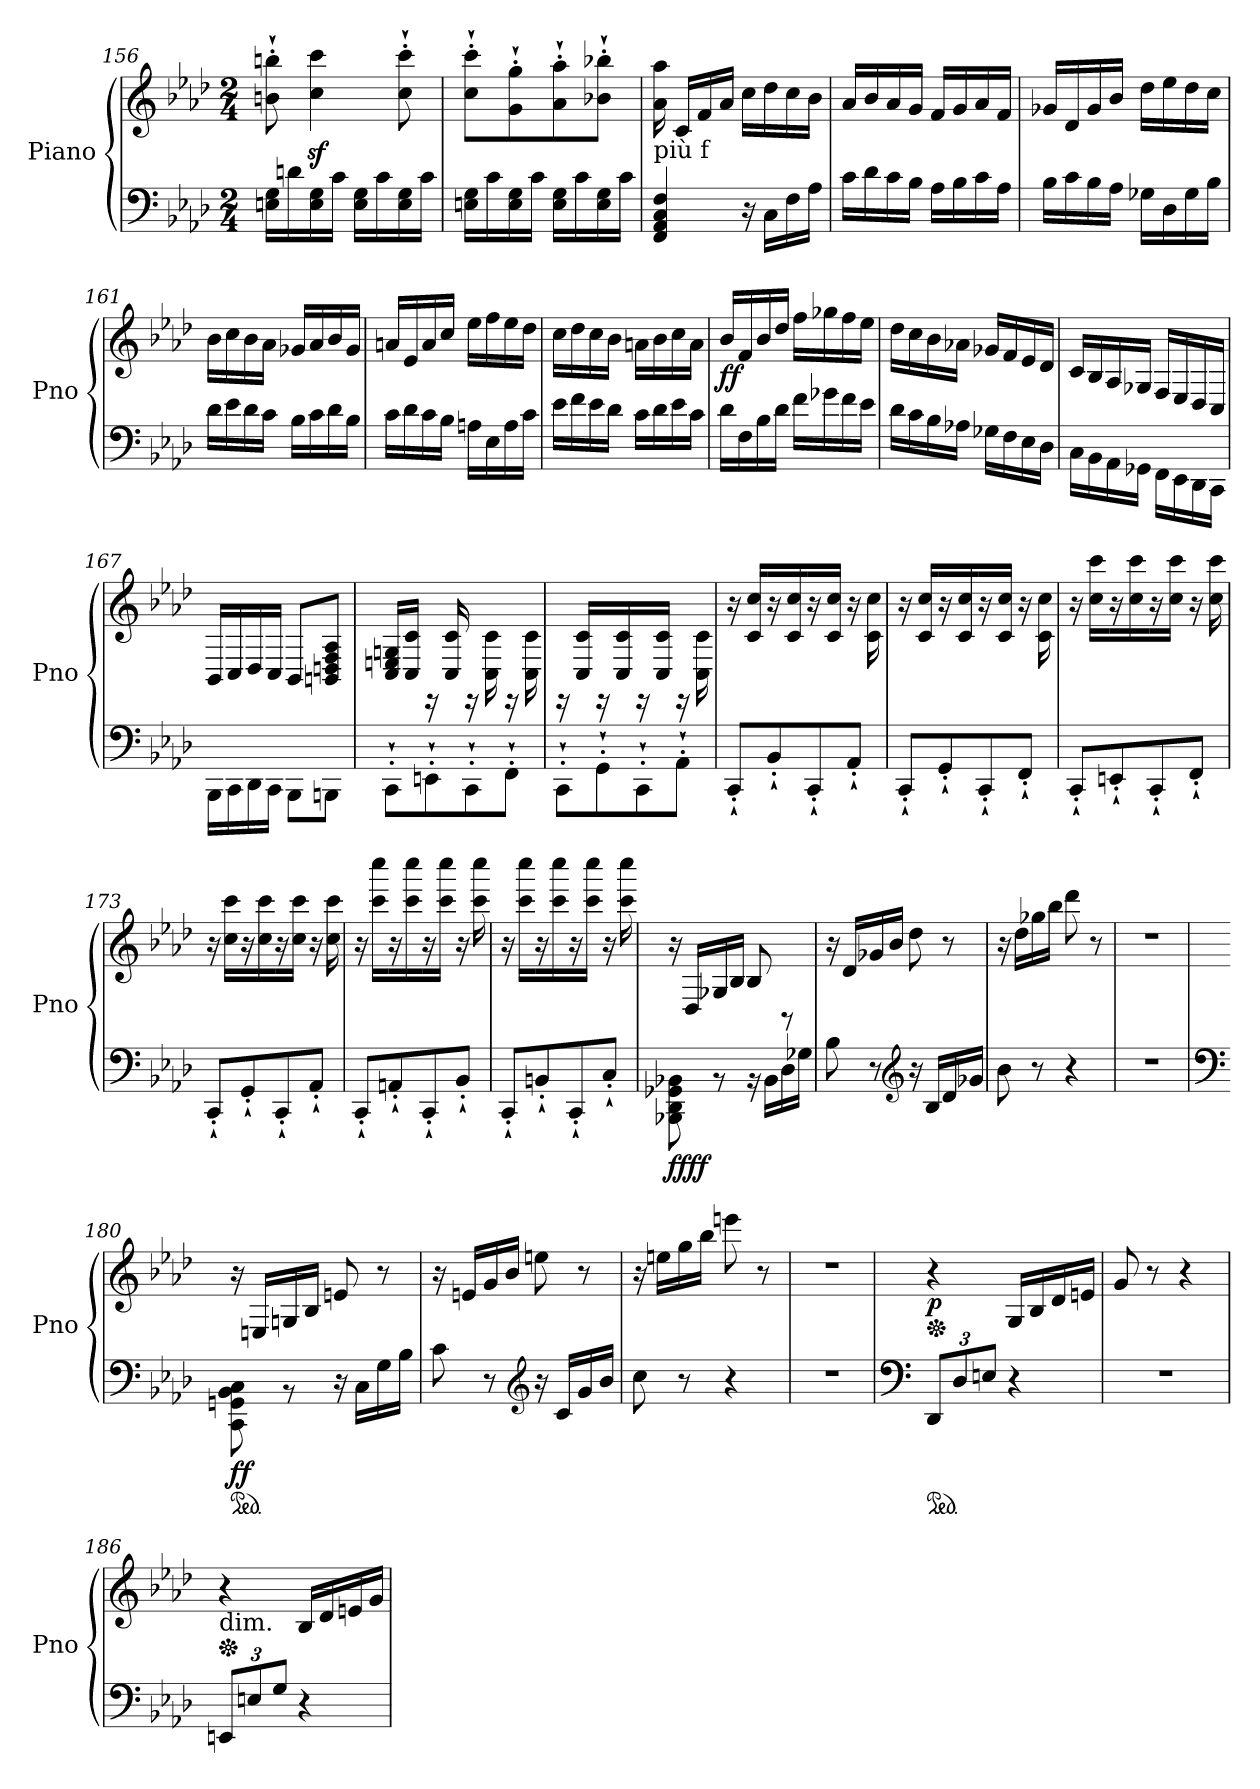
**kern	**kern	**dynam
*part1	*part1	*part1
*staff2	*staff1	*staff1/2
*I"Piano	*	*
*I'Pno	*	*
*clefF4	*clefG2	*
*k[b-e-a-d-]	*k[b-e-a-d-]	*
*A-:	*A-:	*
*M2/4	*M2/4	*
=156	=156	=156
16En\ 16G\LL	8bn\'` 8bbn\'`	.
16dn\	.	.
16E\ 16G\	4cc\z< 4ccc\z<	.
16c\JJ	.	.
16E\ 16G\LL	.	.
16c\	.	.
16E\ 16G\	8cc\'` 8ccc\'`	.
16c\JJ	.	.
=157	=157	=157
16En\ 16G\LL	8cc\'` 8ccc\'`L	.
16c\	.	.
16E\ 16G\	8g\'` 8gg\'`	.
16c\JJ	.	.
16E\ 16G\LL	8a-\'` 8aa-\'`	.
16c\	.	.
16E\ 16G\	8b-X\'` 8bb-X\'`J	.
16c\JJ	.	.
=158	=158	=158
!	!LO:TX:b:t=più f	!
4FF/ 4AA-/ 4C/ 4F/	16a-\ 16aa-\	.
.	16c/LL	.
.	16f/	.
.	16a-/JJ	.
16r	16cc\LL	.
16C\LL	16dd-\	.
16F\	16cc\	.
16A-\JJ	16b-\JJ	.
!!LO:LB:g=z
=159	=159	=159
16c\LL	16a-/LL	.
16d-\	16b-/	.
16c\	16a-/	.
16B-\JJ	16g/JJ	.
16A-\LL	16f/LL	.
16B-\	16g/	.
16c\	16a-/	.
16A-\JJ	16f/JJ	.
=160	=160	=160
16B-\LL	16g-X/LL	.
16c\	16d-/	.
16B-\	16g-/	.
16A-\JJ	16b-/JJ	.
16G-X\LL	16dd-\LL	.
16D-\	16ee-\	.
16G-\	16dd-\	.
16B-\JJ	16cc\JJ	.
=161	=161	=161
16d-\LL	16b-\LL	.
16e-\	16cc\	.
16d-\	16b-\	.
16c\JJ	16a-\JJ	.
16B-\LL	16g-X/LL	.
16c\	16a-/	.
16d-\	16b-/	.
16B-\JJ	16g-/JJ	.
=162	=162	=162
16c\LL	16an/LL	.
16d-\	16e-/	.
16c\	16a/	.
16B-\JJ	16cc/JJ	.
16An\LL	16ee-\LL	.
16E-\	16ff\	.
16A\	16ee-\	.
16c\JJ	16dd-\JJ	.
!!LO:LB:g=z
=163	=163	=163
16e-\LL	16cc\LL	.
16f\	16dd-\	.
16e-\	16cc\	.
16d-\JJ	16b-\JJ	.
16c\LL	16an\LL	.
16d-\	16b-\	.
16e-\	16cc\	.
16c\JJ	16a\JJ	.
=164	=164	=164
!	!	!LO:DY:b
16d-\LL	16b-/LL	ff
16F\	16f/	.
16B-\	16b-/	.
16d-\JJ	16dd-/JJ	.
16f\LL	16ff\LL	.
16g-X\	16gg-X\	.
16f\	16ff\	.
16e-\JJ	16ee-\JJ	.
=165	=165	=165
16d-\LL	16dd-\LL	.
16c\	16cc\	.
16B-\	16b-\	.
16A-X\JJ	16a-X\JJ	.
16G-X\LL	16g-X/LL	.
16F\	16f/	.
16E-\	16e-/	.
16D-\JJ	16d-/JJ	.
=166	=166	=166
16C\LL	16c/LL	.
16BB-\	16B-/	.
16AA-\	16A-/	.
16GG-X\JJ	16G-X/JJ	.
16FF\LL	16F/LL	.
16EE-\	16E-/	.
16DD-\	16D-/	.
16CC\JJ	16C/JJ	.
!!LO:PB:g=z
=167	=167	=167
16BBB-\LL	16BB-/LL	.
16CC\	16C/	.
16DD-\	16D-/	.
16CC\JJ	16C/JJ	.
8BBB-\L	8BB-/L	.
8BBBn\J	8BBn/ 8Dn/ 8F/ 8A-/J	.
=168	=168	=168
*	*^	*
8CC'`\L	16ryy	16C/ 16En/ 16Gn/LL	.
.	16ryy	16C/ 16c/JJ	.
8EEn'`\	16rEE	16ryy	.
.	16ryy	16C/ 16c/	.
8CC'`\	16rEE	16ryy	.
.	16ryy	16C\ 16c\	.
8FF'`\J	16rEE	16ryy	.
.	16ryy	16C\ 16c\	.
=169	=169	=169	=169
8CC'`\L	16rEE	16ryy	.
.	16ryy	16C/ 16c/LL	.
8GG'`\	16rEE	16ryy	.
.	16ryy	16C/ 16c/	.
8CC'`\	16rEE	16ryy	.
.	16ryy	16C/ 16c/JJ	.
8AA-'`\J	16rEE	16ryy	.
.	16ryy	16C\ 16c\	.
=170	=170	=170	=170
8CC'`/L	16r	16ryy	.
.	16ryy	16c/ 16cc/LL	.
8BB-'`/	16r	16ryy	.
.	16ryy	16c/ 16cc/	.
8CC'`/	16r	16ryy	.
.	16ryy	16c/ 16cc/JJ	.
8AA-'`/J	16r	16ryy	.
.	16ryy	16c\ 16cc\	.
=171	=171	=171	=171
8CC'`/L	16r	16ryy	.
.	16ryy	16c/ 16cc/LL	.
8GG'`/	16r	16ryy	.
.	16ryy	16c/ 16cc/	.
8CC'`/	16r	16ryy	.
.	16ryy	16c/ 16cc/JJ	.
8FF'`/J	16r	16ryy	.
.	16ryy	16c\ 16cc\	.
!!LO:LB:g=z	!!
=172	=172	=172	=172
8CC'`/L	16r	16ryy	.
.	16ryy	16cc\ 16ccc\LL	.
8EEn'`/	16r	16ryy	.
.	16ryy	16cc\ 16ccc\	.
8CC'`/	16r	16ryy	.
.	16ryy	16cc\ 16ccc\JJ	.
8FF'`/J	16r	16ryy	.
.	16ryy	16cc\ 16ccc\	.
=173	=173	=173	=173
8CC'`/L	16r	16ryy	.
.	16ryy	16cc\ 16ccc\LL	.
8GG'`/	16r	16ryy	.
.	16ryy	16cc\ 16ccc\	.
8CC'`/	16r	16ryy	.
.	16ryy	16cc\ 16ccc\JJ	.
8AA-'`/J	16r	16ryy	.
.	16ryy	16cc\ 16ccc\	.
=174	=174	=174	=174
8CC'`/L	16r	16ryy	.
.	16ryy	16ccc\ 16cccc\LL	.
8AAn'`/	16r	16ryy	.
.	16ryy	16ccc\ 16cccc\	.
8CC'`/	16r	16ryy	.
.	16ryy	16ccc\ 16cccc\JJ	.
8BB-'`/J	16r	16ryy	.
.	16ryy	16ccc\ 16cccc\	.
=175	=175	=175	=175
8CC'`/L	16r	16ryy	.
.	16ryy	16ccc\ 16cccc\LL	.
8BBn'`/	16r	16ryy	.
.	16ryy	16ccc\ 16cccc\	.
8CC'`/	16r	16ryy	.
.	16ryy	16ccc\ 16cccc\JJ	.
8C'`/J	16r	16ryy	.
.	16ryy	16ccc\ 16cccc\	.
=176	=176	=176	=176
!	!	!	!LO:DY:b=2
!	!	!	!LO:DY:n=1:b
*	*v	*v	*
8BBB-X\ 8DD-\ 8GG-X\ 8BB-X\	16r	ff ff
.	16D-/LL	.
8rBB	16G-X/	.
.	16B-/JJ	.
16rBB	8B-/	.
16BB-\LL	.	.
16D-\	8rBB	.
16G-X\JJ	.	.
!!LO:LB:g=z
=177	=177	=177
8B-\	16r	.
.	16d-/LL	.
8r	16g-X/	.
.	16b-/JJ	.
*clefG2	*	*
16r	8dd-\	.
16B-/LL	.	.
16d-/	8r	.
16g-X/JJ	.	.
=178	=178	=178
8b-\	16r	.
.	16dd-\LL	.
8r	16gg-X\	.
.	16bb-\JJ	.
4r	8ddd-\	.
.	8r	.
=179	=179	=179
2r	2r	.
=180	=180	=180
*clefF4	*	*
*ped	*	*
!	!	!LO:DY:b=2
8CC\ 8GGn\ 8BB-\ 8C\	16r	ff
.	16En/LL	.
8rBB	16Gn/	.
.	16B-/JJ	.
16r	8en/	.
16C\LL	.	.
16G\	8r	.
16B-\JJ	.	.
=181	=181	=181
8c\	16r	.
.	16en/LL	.
8r	16g/	.
.	16b-/JJ	.
*clefG2	*	*
16r	8een\	.
16c/LL	.	.
16g/	8r	.
16b-/JJ	.	.
!!LO:LB:g=z
=182	=182	=182
8cc\	16r	.
.	16een\LL	.
8r	16gg\	.
.	16bb-\JJ	.
4r	8eeen\	.
.	8r	.
=183	=183	=183
2r	2r	.
=184	=184	=184
*clefF4	*	*
*ped	*	*
*Xbrackettup	*	*
*	*Xped	*
!	!	!LO:DY:b
12DD-/L	4r	p
12D-/	.	.
12En/J	.	.
4r	16G/LL	.
.	16B-/	.
.	16d-/	.
.	16en/JJ	.
=185	=185	=185
2r	8g/	.
.	8r	.
.	4r	.
=186	=186	=186
*	*Xped	*
!	!LO:TX:b:t=dim.	!
12EEn/L	4r	.
12En/	.	.
12G/J	.	.
4r	16B-/LL	.
.	16d-/	.
.	16en/	.
.	16g/JJ	.
=	=	=
*-	*-	*-
